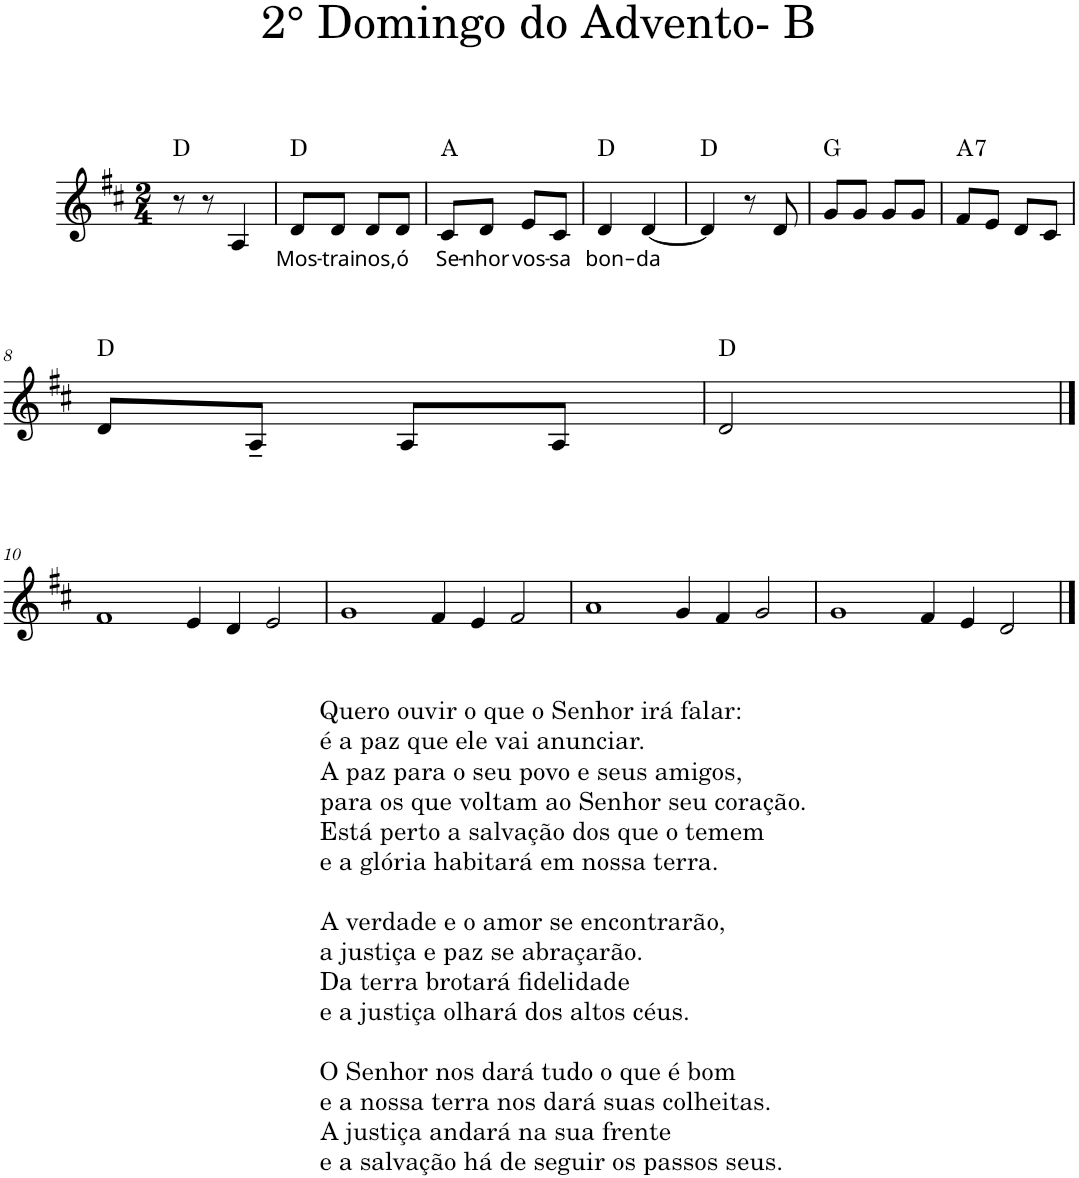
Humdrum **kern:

**kern	**text	**harte
*part1	*part1	*part1
*staff1	*staff1	*
*I"Voice	*	*
*I'V	*	*
*clefG2	*	*
*k[f#c#]	*	*
*M2/4	*	*
=1	=1	=1
8r	.	D:maj
8r	.	.
4A/	.	.
=2	=2	=2
!	!LO:LY:b	!
8d/L	Mos-	D:maj
!	!LO:LY:b	!
8d/J	-trai	.
!	!LO:LY:b	!
8d/L	nos,	.
!	!LO:LY:b	!
8d/J	ó	.
=3	=3	=3
!	!LO:LY:b	!
8c#/L	Se-	A:maj
!	!LO:LY:b	!
8d/J	-nhor	.
!	!LO:LY:b	!
8e/L	vos-	.
!	!LO:LY:b	!
8c#/J	-sa	.
=4	=4	=4
!	!LO:LY:b	!
4d/	bon-	D:maj
!	!LO:LY:b	!
[<4d/	-da	.
=5	=5	=5
4d/]	.	D:maj
8r	.	.
8d/	.	.
=6	=6	=6
8g/L	.	G:maj
8g/J	.	.
8g/L	.	.
8g/J	.	.
=7	=7	=7
!	!	!LO:H:kt=7
8f#/L	.	A:7
8e/J	.	.
8d/L	.	.
8c#/J	.	.
!!LO:LB:g=z
=8	=8	=8
8d/L	.	D:maj
8A~/J	.	.
8A/L	.	.
8A/J	.	.
=9	=9	=9
2d/	.	D:maj
!!LO:LB:g=z
==10	==10	==10
!LO:TX:b:t=Quero ouvir o que o Senhor irá falar&colon;	!	!
!LO:TX:b:t=é a paz que ele vai anunciar.	!	!
!LO:TX:b:t=A paz para o seu povo e seus amigos,	!	!
!LO:TX:b:t=para os que voltam ao Senhor seu coração.	!	!
!LO:TX:b:t=Está perto a salvação dos que o temem	!	!
!LO:TX:b:t=e a glória habitará em nossa terra.	!	!
!LO:TX:b:t=A verdade e o amor se encontrarão,	!	!
!LO:TX:b:t=a justiça e paz se abraçarão.	!	!
!LO:TX:b:t=Da terra brotará fidelidade	!	!
!LO:TX:b:t=e a justiça olhará dos altos céus.	!	!
!LO:TX:b:t=O Senhor nos dará tudo o que é bom	!	!
!LO:TX:b:t=e a nossa terra nos dará suas colheitas.	!	!
!LO:TX:b:t=A justiça andará na sua frente	!	!
!LO:TX:b:t=e a salvação há de seguir os passos seus.	!	!
[2f#	.	.
2ryy	.	.
4e/	.	.
4d/	.	.
2e/	.	.
=11	=11	=11
[2g	.	.
2f#]	.	.
4f#/	.	.
4e/	.	.
2f#/	.	.
=12	=12	=12
[2a	.	.
2g]	.	.
4g/	.	.
4f#/	.	.
2g/	.	.
=13	=13	=13
[2g	.	.
2a]	.	.
4f#/	.	.
4e/	.	.
2d/	.	.
==14	==14	==14
2g]	.	.
=	=	=
*-	*-	*-
